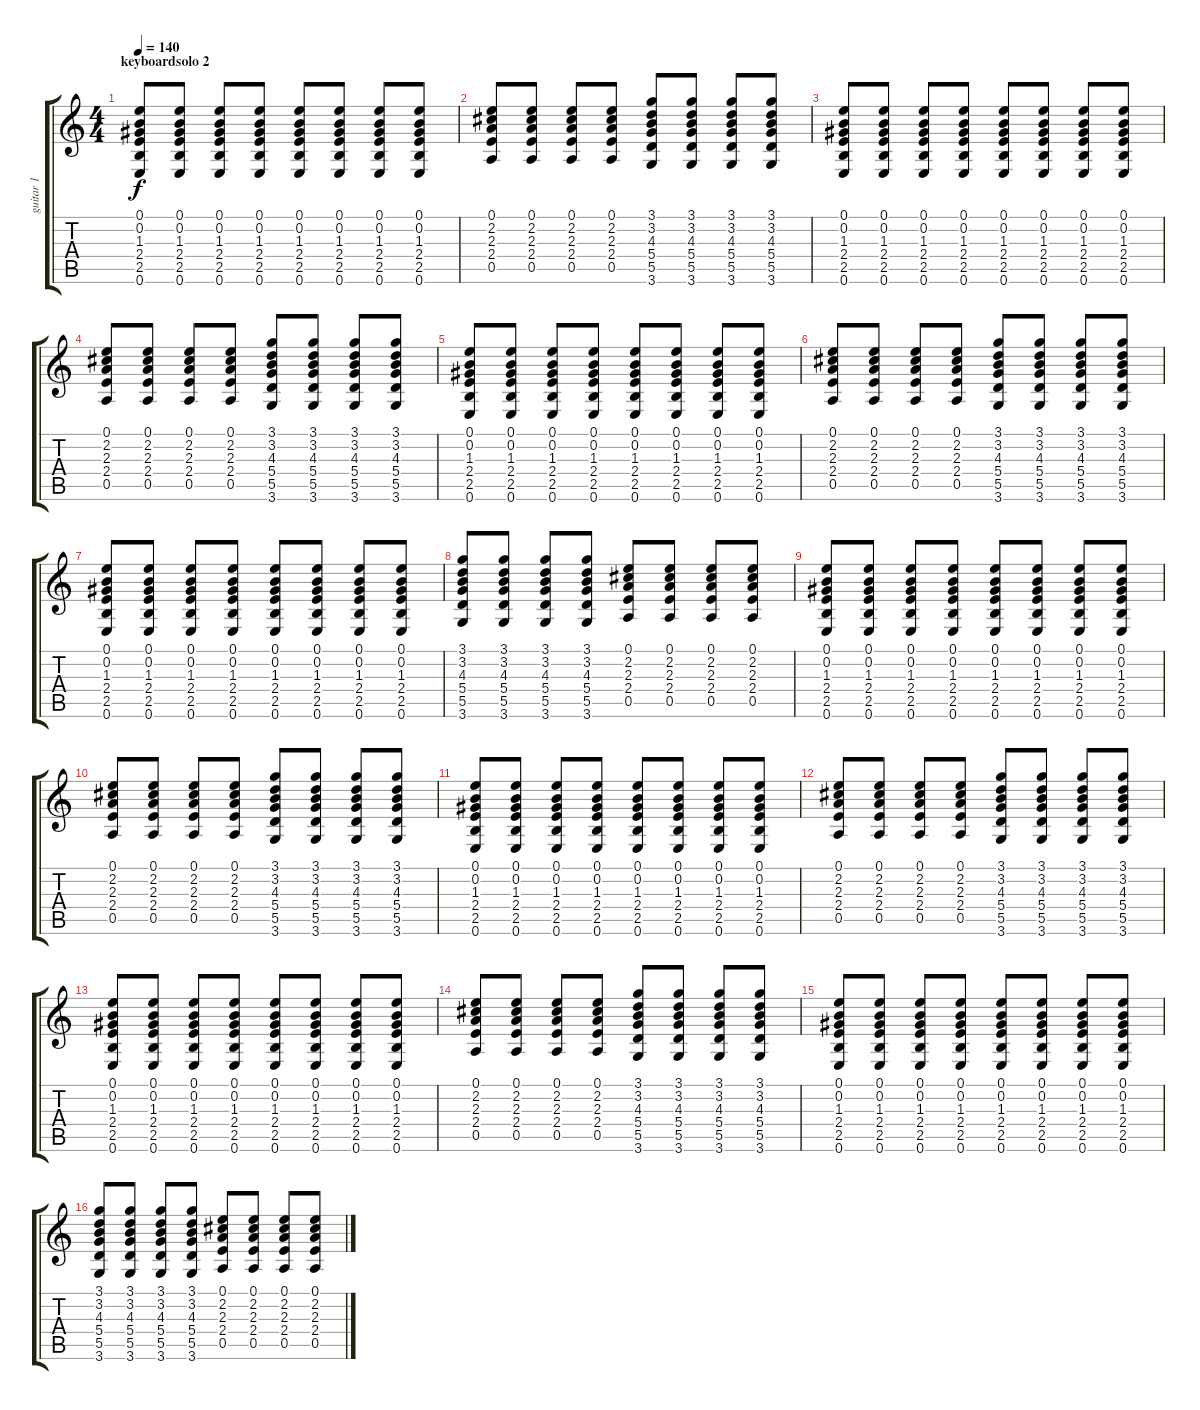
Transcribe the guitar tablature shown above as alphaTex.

\track ("guitar 1" "guitar 1") {instrument overdrivenguitar}
\staff {score tabs}
\tuning (E4 B3 G3 D3 A2 E2) {hide}
\ts (4 4)
\section ("" "keyboardsolo 2")
\tempo 140
\clef g2
\ks c
(0.1 0.2 1.3 2.4 2.5 0.6).8{dy f} (0.1 0.2 1.3 2.4 2.5 0.6).8 (0.1 0.2 1.3 2.4 2.5 0.6).8 (0.1 0.2 1.3 2.4 2.5 0.6).8 (0.1 0.2 1.3 2.4 2.5 0.6).8 (0.1 0.2 1.3 2.4 2.5 0.6).8 (0.1 0.2 1.3 2.4 2.5 0.6).8 (0.1 0.2 1.3 2.4 2.5 0.6).8 |
(0.1 2.2 2.3 2.4 0.5).8 (0.1 2.2 2.3 2.4 0.5).8 (0.1 2.2 2.3 2.4 0.5).8 (0.1 2.2 2.3 2.4 0.5).8 (3.1 3.2 4.3 5.4 5.5 3.6).8 (3.1 3.2 4.3 5.4 5.5 3.6).8 (3.1 3.2 4.3 5.4 5.5 3.6).8 (3.1 3.2 4.3 5.4 5.5 3.6).8 |
(0.1 0.2 1.3 2.4 2.5 0.6).8 (0.1 0.2 1.3 2.4 2.5 0.6).8 (0.1 0.2 1.3 2.4 2.5 0.6).8 (0.1 0.2 1.3 2.4 2.5 0.6).8 (0.1 0.2 1.3 2.4 2.5 0.6).8 (0.1 0.2 1.3 2.4 2.5 0.6).8 (0.1 0.2 1.3 2.4 2.5 0.6).8 (0.1 0.2 1.3 2.4 2.5 0.6).8 |
(0.1 2.2 2.3 2.4 0.5).8 (0.1 2.2 2.3 2.4 0.5).8 (0.1 2.2 2.3 2.4 0.5).8 (0.1 2.2 2.3 2.4 0.5).8 (3.1 3.2 4.3 5.4 5.5 3.6).8 (3.1 3.2 4.3 5.4 5.5 3.6).8 (3.1 3.2 4.3 5.4 5.5 3.6).8 (3.1 3.2 4.3 5.4 5.5 3.6).8 |
(0.1 0.2 1.3 2.4 2.5 0.6).8 (0.1 0.2 1.3 2.4 2.5 0.6).8 (0.1 0.2 1.3 2.4 2.5 0.6).8 (0.1 0.2 1.3 2.4 2.5 0.6).8 (0.1 0.2 1.3 2.4 2.5 0.6).8 (0.1 0.2 1.3 2.4 2.5 0.6).8 (0.1 0.2 1.3 2.4 2.5 0.6).8 (0.1 0.2 1.3 2.4 2.5 0.6).8 |
(0.1 2.2 2.3 2.4 0.5).8 (0.1 2.2 2.3 2.4 0.5).8 (0.1 2.2 2.3 2.4 0.5).8 (0.1 2.2 2.3 2.4 0.5).8 (3.1 3.2 4.3 5.4 5.5 3.6).8 (3.1 3.2 4.3 5.4 5.5 3.6).8 (3.1 3.2 4.3 5.4 5.5 3.6).8 (3.1 3.2 4.3 5.4 5.5 3.6).8 |
(0.1 0.2 1.3 2.4 2.5 0.6).8 (0.1 0.2 1.3 2.4 2.5 0.6).8 (0.1 0.2 1.3 2.4 2.5 0.6).8 (0.1 0.2 1.3 2.4 2.5 0.6).8 (0.1 0.2 1.3 2.4 2.5 0.6).8 (0.1 0.2 1.3 2.4 2.5 0.6).8 (0.1 0.2 1.3 2.4 2.5 0.6).8 (0.1 0.2 1.3 2.4 2.5 0.6).8 |
(3.1 3.2 4.3 5.4 5.5 3.6).8 (3.1 3.2 4.3 5.4 5.5 3.6).8 (3.1 3.2 4.3 5.4 5.5 3.6).8 (3.1 3.2 4.3 5.4 5.5 3.6).8 (0.1 2.2 2.3 2.4 0.5).8 (0.1 2.2 2.3 2.4 0.5).8 (0.1 2.2 2.3 2.4 0.5).8 (0.1 2.2 2.3 2.4 0.5).8 |
(0.1 0.2 1.3 2.4 2.5 0.6).8 (0.1 0.2 1.3 2.4 2.5 0.6).8 (0.1 0.2 1.3 2.4 2.5 0.6).8 (0.1 0.2 1.3 2.4 2.5 0.6).8 (0.1 0.2 1.3 2.4 2.5 0.6).8 (0.1 0.2 1.3 2.4 2.5 0.6).8 (0.1 0.2 1.3 2.4 2.5 0.6).8 (0.1 0.2 1.3 2.4 2.5 0.6).8 |
(0.1 2.2 2.3 2.4 0.5).8 (0.1 2.2 2.3 2.4 0.5).8 (0.1 2.2 2.3 2.4 0.5).8 (0.1 2.2 2.3 2.4 0.5).8 (3.1 3.2 4.3 5.4 5.5 3.6).8 (3.1 3.2 4.3 5.4 5.5 3.6).8 (3.1 3.2 4.3 5.4 5.5 3.6).8 (3.1 3.2 4.3 5.4 5.5 3.6).8 |
(0.1 0.2 1.3 2.4 2.5 0.6).8 (0.1 0.2 1.3 2.4 2.5 0.6).8 (0.1 0.2 1.3 2.4 2.5 0.6).8 (0.1 0.2 1.3 2.4 2.5 0.6).8 (0.1 0.2 1.3 2.4 2.5 0.6).8 (0.1 0.2 1.3 2.4 2.5 0.6).8 (0.1 0.2 1.3 2.4 2.5 0.6).8 (0.1 0.2 1.3 2.4 2.5 0.6).8 |
(0.1 2.2 2.3 2.4 0.5).8 (0.1 2.2 2.3 2.4 0.5).8 (0.1 2.2 2.3 2.4 0.5).8 (0.1 2.2 2.3 2.4 0.5).8 (3.1 3.2 4.3 5.4 5.5 3.6).8 (3.1 3.2 4.3 5.4 5.5 3.6).8 (3.1 3.2 4.3 5.4 5.5 3.6).8 (3.1 3.2 4.3 5.4 5.5 3.6).8 |
(0.1 0.2 1.3 2.4 2.5 0.6).8 (0.1 0.2 1.3 2.4 2.5 0.6).8 (0.1 0.2 1.3 2.4 2.5 0.6).8 (0.1 0.2 1.3 2.4 2.5 0.6).8 (0.1 0.2 1.3 2.4 2.5 0.6).8 (0.1 0.2 1.3 2.4 2.5 0.6).8 (0.1 0.2 1.3 2.4 2.5 0.6).8 (0.1 0.2 1.3 2.4 2.5 0.6).8 |
(0.1 2.2 2.3 2.4 0.5).8 (0.1 2.2 2.3 2.4 0.5).8 (0.1 2.2 2.3 2.4 0.5).8 (0.1 2.2 2.3 2.4 0.5).8 (3.1 3.2 4.3 5.4 5.5 3.6).8 (3.1 3.2 4.3 5.4 5.5 3.6).8 (3.1 3.2 4.3 5.4 5.5 3.6).8 (3.1 3.2 4.3 5.4 5.5 3.6).8 |
(0.1 0.2 1.3 2.4 2.5 0.6).8 (0.1 0.2 1.3 2.4 2.5 0.6).8 (0.1 0.2 1.3 2.4 2.5 0.6).8 (0.1 0.2 1.3 2.4 2.5 0.6).8 (0.1 0.2 1.3 2.4 2.5 0.6).8 (0.1 0.2 1.3 2.4 2.5 0.6).8 (0.1 0.2 1.3 2.4 2.5 0.6).8 (0.1 0.2 1.3 2.4 2.5 0.6).8 |
(3.1 3.2 4.3 5.4 5.5 3.6).8 (3.1 3.2 4.3 5.4 5.5 3.6).8 (3.1 3.2 4.3 5.4 5.5 3.6).8 (3.1 3.2 4.3 5.4 5.5 3.6).8 (0.1 2.2 2.3 2.4 0.5).8 (0.1 2.2 2.3 2.4 0.5).8 (0.1 2.2 2.3 2.4 0.5).8 (0.1 2.2 2.3 2.4 0.5).8
